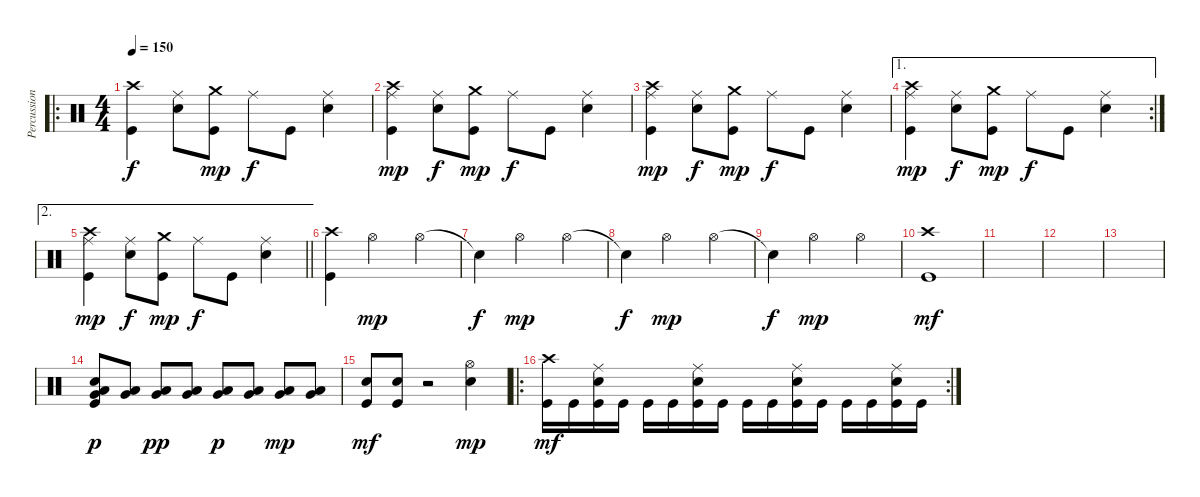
\track ("Percussions" "Percussion") {instrument percussion}
\staff {score}
\articulation defaults
\ro
\ts (4 4)
\tempo 150
\clef neutral
\ks c
("Kick (hit)" "Crash high (hit)").4{dy f} ("Electric Snare (hit)" "Ride (middle)").8 ("Kick (hit)" "Crash medium (hit)").8{dy mp} "Ride (middle)".8{dy f} "Kick (hit)".8 ("Electric Snare (hit)" "Ride (middle)").4 |
("Kick (hit)" "Ride (middle)" "Crash high (hit)").4{dy mp} ("Electric Snare (hit)" "Ride (middle)").8{dy f} ("Kick (hit)" "Crash medium (hit)").8{dy mp} "Ride (middle)".8{dy f} "Kick (hit)".8 ("Electric Snare (hit)" "Ride (middle)").4 |
("Kick (hit)" "Ride (middle)" "Crash high (hit)").4{dy mp} ("Electric Snare (hit)" "Ride (middle)").8{dy f} ("Kick (hit)" "Crash medium (hit)").8{dy mp} "Ride (middle)".8{dy f} "Kick (hit)".8 ("Electric Snare (hit)" "Ride (middle)").4 |
\ae 1
\rc 2
("Kick (hit)" "Ride (middle)" "Crash high (hit)").4{dy mp} ("Electric Snare (hit)" "Ride (middle)").8{dy f} ("Kick (hit)" "Crash medium (hit)").8{dy mp} "Ride (middle)".8{dy f} "Kick (hit)".8 ("Electric Snare (hit)" "Ride (middle)").4 |
\ae 2
\barLineRight lightlight
("Kick (hit)" "Ride (middle)" "Crash high (hit)").4{dy mp} ("Electric Snare (hit)" "Ride (middle)").8{dy f} ("Kick (hit)" "Crash medium (hit)").8{dy mp} "Ride (middle)".8{dy f} "Kick (hit)".8 ("Electric Snare (hit)" "Ride (middle)").4 |
("Kick (hit)" "Crash high (hit)").4 "Hi-Hat (open)".2{dy mp} "Hi-Hat (open)".4 |
"Snare (hit)"{t}.4{dy f} "Hi-Hat (open)".2{dy mp} "Hi-Hat (open)".4 |
"Snare (hit)"{t}.4{dy f} "Hi-Hat (open)".2{dy mp} "Hi-Hat (open)".4 |
"Snare (hit)"{t}.4{dy f} "Hi-Hat (open)".2{dy mp} "Hi-Hat (open)".4 |
("Kick (hit)" "Crash high (hit)").1{dy mf} |
|
|
|
("Kick (hit)" "Electric Snare (hit)" "Very Low Tom (hit)" "Low Tom (hit)").8{dy p} ("Very Low Tom (hit)" "Low Tom (hit)").8 ("Very Low Tom (hit)" "Low Tom (hit)").8{dy pp} ("Very Low Tom (hit)" "Low Tom (hit)").8 ("Very Low Tom (hit)" "Low Tom (hit)").8{dy p} ("Very Low Tom (hit)" "Low Tom (hit)").8 ("Very Low Tom (hit)" "Low Tom (hit)").8{dy mp} ("Very Low Tom (hit)" "Low Tom (hit)").8 |
("Kick (hit)" "Electric Snare (hit)").8{dy mf} ("Kick (hit)" "Electric Snare (hit)").8 r.2 ("Electric Snare (hit)" "Hi-Hat (open)").4{dy mp} |
\ro
\rc 2
("Kick (hit)" "Crash high (hit)").16{dy mf} "Kick (hit)".16 ("Kick (hit)" "Electric Snare (hit)" "Ride (middle)").16 "Kick (hit)".16 "Kick (hit)".16 "Kick (hit)".16 ("Kick (hit)" "Electric Snare (hit)" "Ride (middle)").16 "Kick (hit)".16 "Kick (hit)".16 "Kick (hit)".16 ("Kick (hit)" "Electric Snare (hit)" "Ride (middle)").16 "Kick (hit)".16 "Kick (hit)".16 "Kick (hit)".16 ("Kick (hit)" "Electric Snare (hit)" "Ride (middle)").16 "Kick (hit)".16
